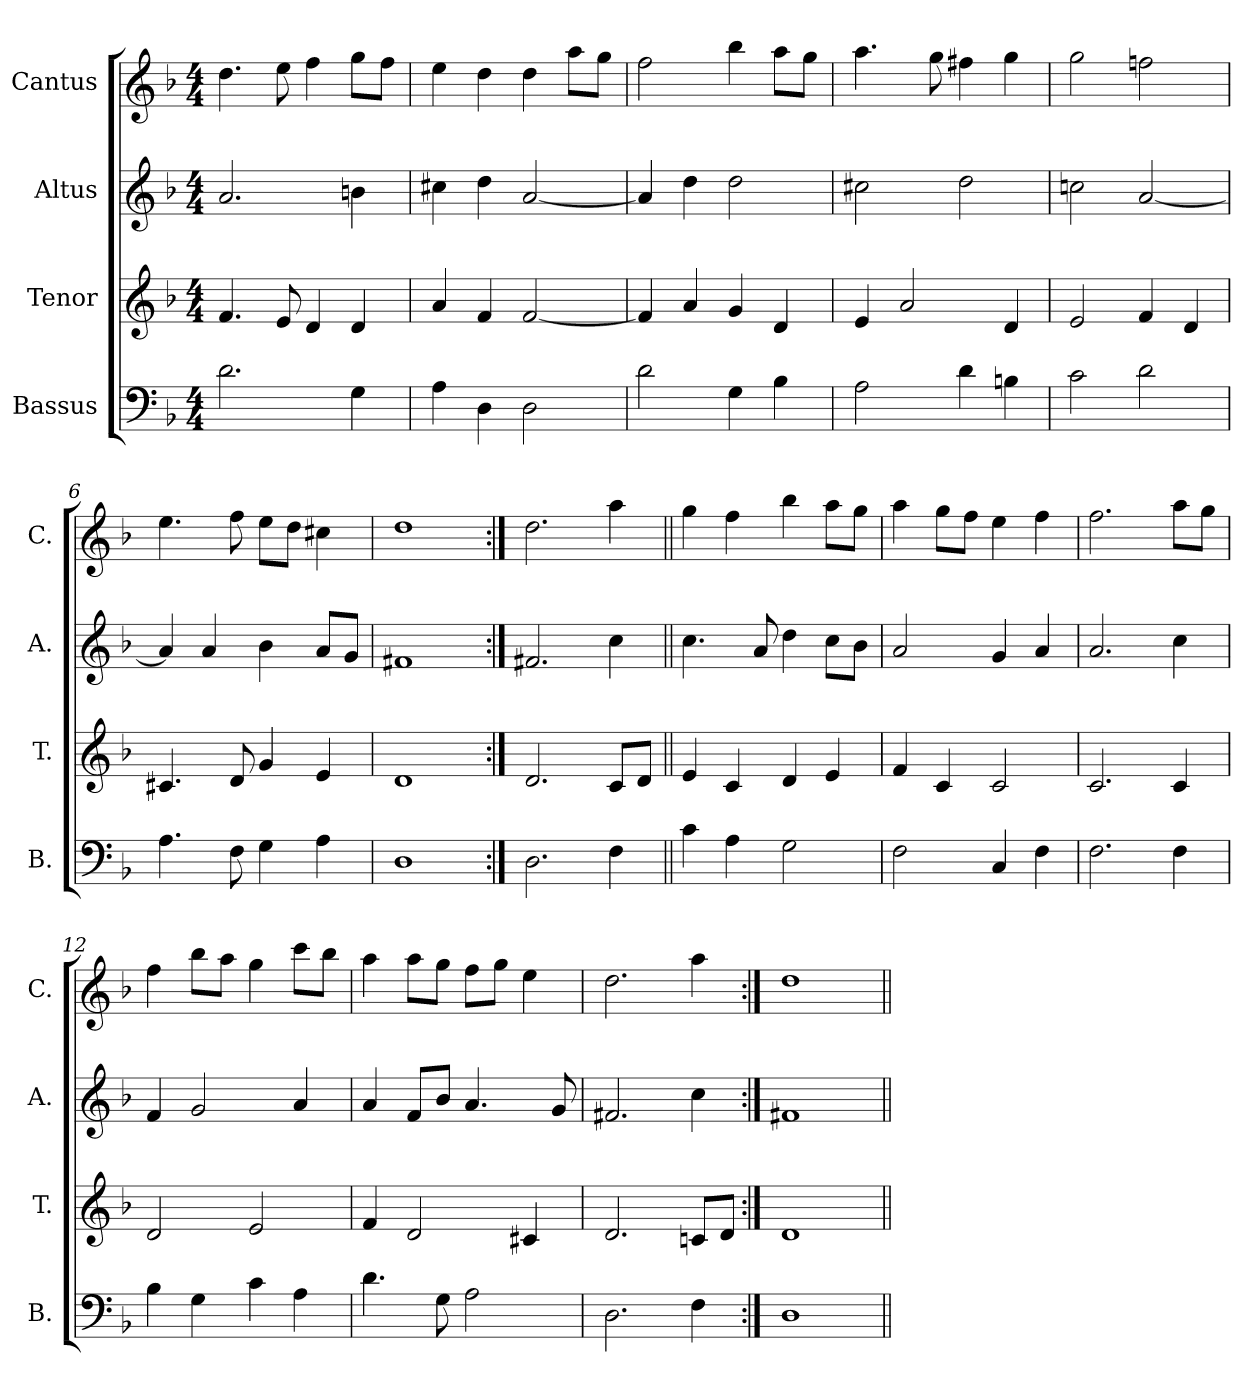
**kern	**kern	**kern	**kern
*part4	*part3	*part2	*part1
*staff4	*staff3	*staff2	*staff1
*I"Bassus	*I"Tenor	*I"Altus	*I"Cantus
*I'B.	*I'T.	*I'A.	*I'C.
*clefF4	*clefG2	*clefG2	*clefG2
*k[b-]	*k[b-]	*k[b-]	*k[b-]
*F:	*F:	*F:	*F:
*M4/4	*M4/4	*M4/4	*M4/4
=1	=1	=1	=1
2.d\	4.f/	2.a/	4.dd\
.	8e/	.	8ee\
.	4d/	.	4ff\
4G\	4d/	4bn\	8gg\L
.	.	.	8ff\J
=2	=2	=2	=2
4A\	4a/	4cc#X\	4ee\
4D\	4f/	4dd\	4dd\
2D\	[2f/	[2a/	4dd\
.	.	.	8aa\L
.	.	.	8gg\J
=3	=3	=3	=3
2d\	4f/]	4a/]	2ff\
.	4a/	4dd\	.
4G\	4g/	2dd\	4bb-\
4B-\	4d/	.	8aa\L
.	.	.	8gg\J
=4	=4	=4	=4
2A\	4e/	2cc#X\	4.aa\
.	2a/	.	.
.	.	.	8gg\
4d\	.	2dd\	4ff#X\
4Bn\	4d/	.	4gg\
=5	=5	=5	=5
2c\	2e/	2ccn\	2gg\
2d\	4f/	[2a/	2ffn\
.	4d/	.	.
=6	=6	=6	=6
4.A\	4.c#X/	4a/]	4.ee\
.	.	4a/	.
8F\	8d/	.	8ff\
4G\	4g/	4b-\	8ee\L
.	.	.	8dd\J
4A\	4e/	8a/L	4cc#X\
.	.	8g/J	.
=7	=7	=7	=7
1D\	1d/	1f#X/	1dd\
=8:|!	=8:|!	=8:|!	=8:|!
2.D\	2.d/	2.f#X/	2.dd\
4F\	8c/L	4cc\	4aa\
.	8d/J	.	.
!!LO:LB:g=z
=9||	=9||	=9||	=9||
4c\	4e/	4.cc\	4gg\
4A\	4c/	.	4ff\
.	.	8a/	.
2G\	4d/	4dd\	4bb-\
.	4e/	8cc\L	8aa\L
.	.	8b-\J	8gg\J
=10	=10	=10	=10
2F\	4f/	2a/	4aa\
.	4c/	.	8gg\L
.	.	.	8ff\J
4C/	2c/	4g/	4ee\
4F\	.	4a/	4ff\
=11	=11	=11	=11
2.F\	2.c/	2.a/	2.ff\
4F\	4c/	4cc\	8aa\L
.	.	.	8gg\J
=12	=12	=12	=12
4B-\	2d/	4f/	4ff\
4G\	.	2g/	8bb-\L
.	.	.	8aa\J
4c\	2e/	.	4gg\
4A\	.	4a/	8ccc\L
.	.	.	8bb-\J
=13	=13	=13	=13
4.d\	4f/	4a/	4aa\
.	2d/	8f/L	8aa\L
8G\	.	8b-/J	8gg\J
2A\	.	4.a/	8ff\L
.	.	.	8gg\J
.	4c#X/	.	4ee\
.	.	8g/	.
=14	=14	=14	=14
2.D\	2.d/	2.f#X/	2.dd\
4F\	8cn/L	4cc\	4aa\
.	8d/J	.	.
=15:|!	=15:|!	=15:|!	=15:|!
1D\	1d/	1f#X/	1dd\
=||	=||	=||	=||
*-	*-	*-	*-
